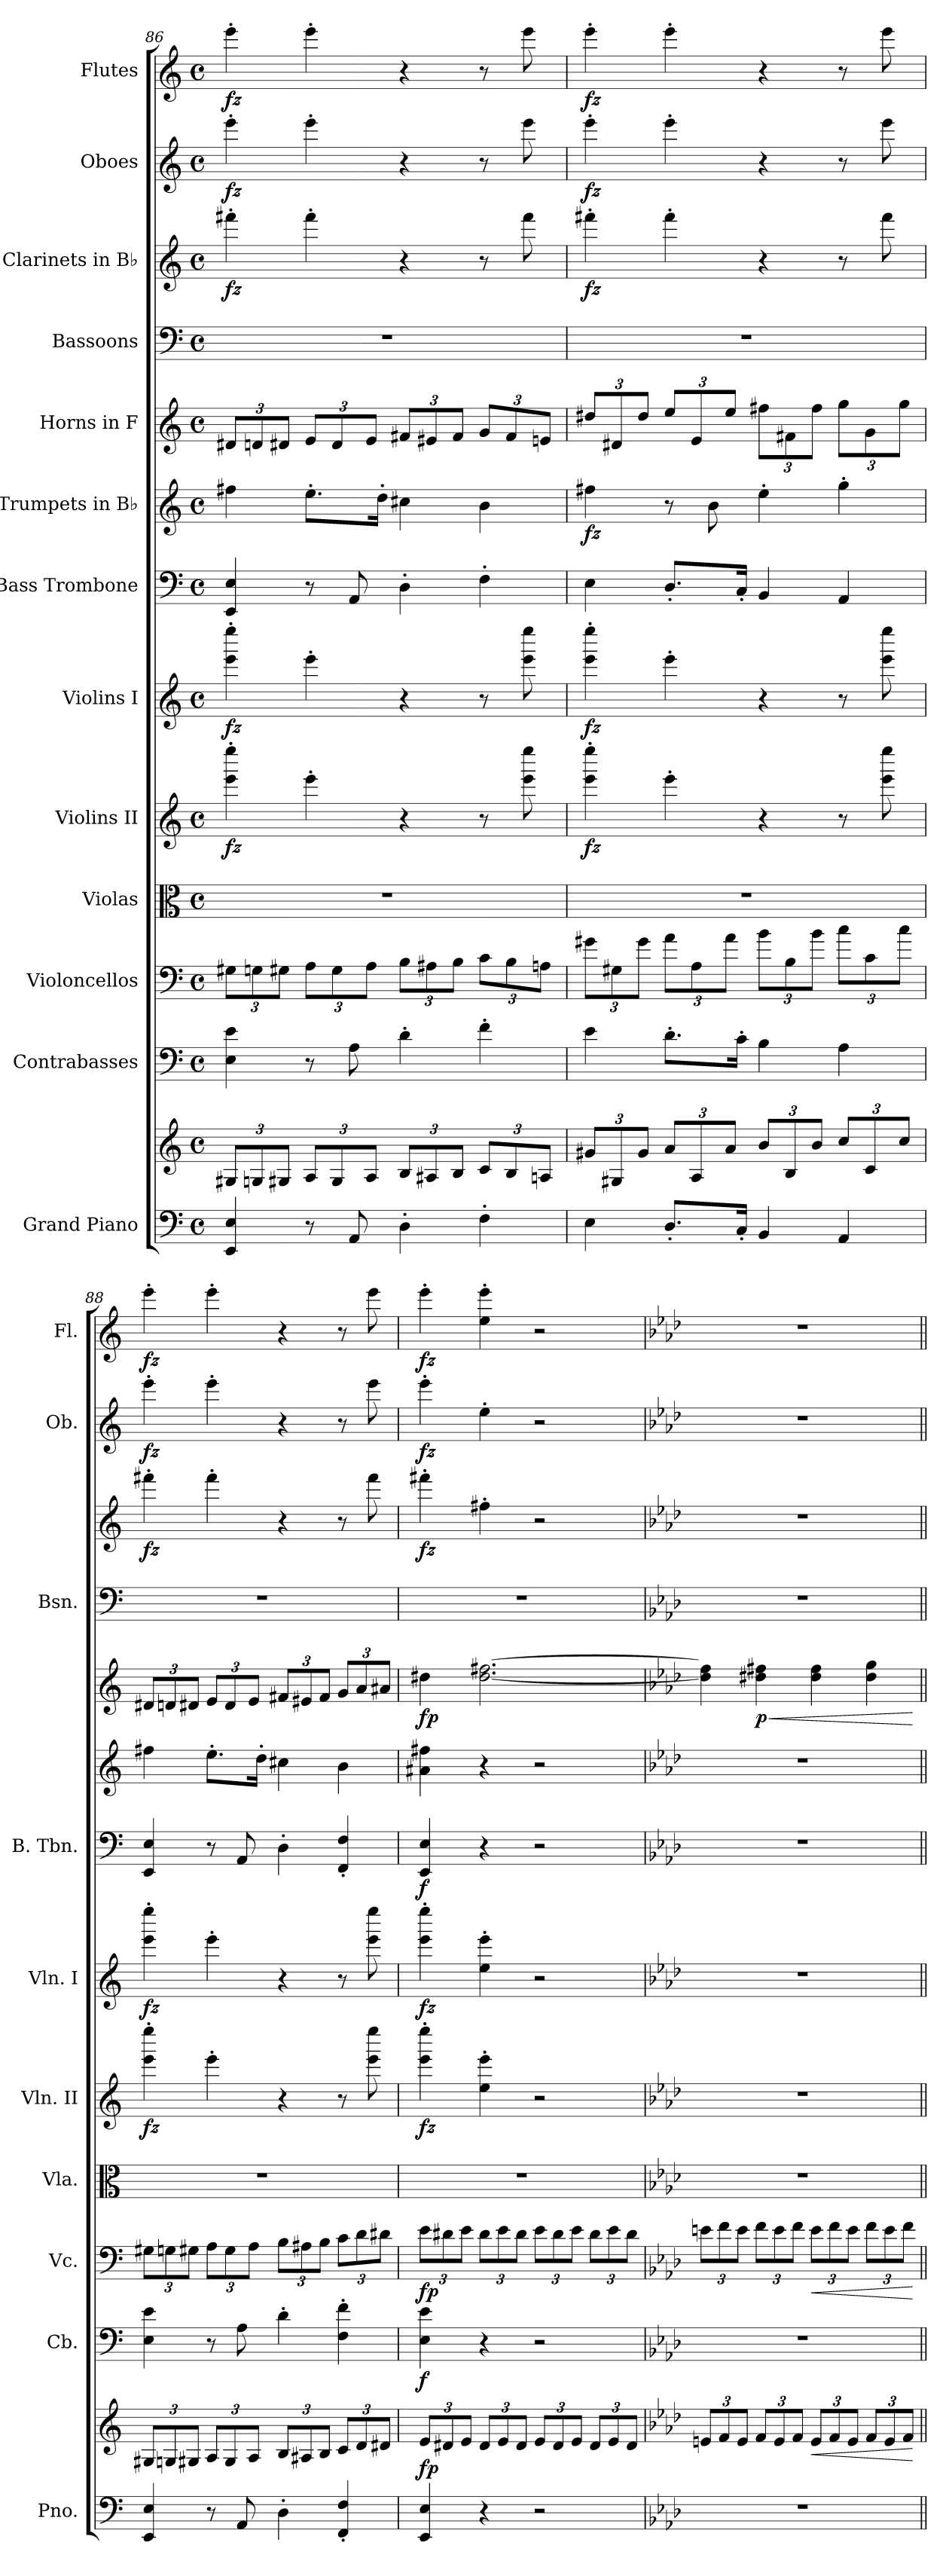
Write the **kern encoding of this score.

**kern	**kern	**dynam	**kern	**dynam	**kern	**dynam	**kern	**kern	**dynam	**kern	**dynam	**kern	**dynam	**kern	**dynam	**kern	**dynam	**kern	**kern	**dynam	**kern	**dynam	**kern	**dynam
*part13	*part13	*part13	*part12	*part12	*part11	*part11	*part10	*part9	*part9	*part8	*part8	*part7	*part7	*part6	*part6	*part5	*part5	*part4	*part3	*part3	*part2	*part2	*part1	*part1
*staff14	*staff13	*staff13/14	*staff12	*staff12	*staff11	*staff11	*staff10	*staff9	*staff9	*staff8	*staff8	*staff7	*staff7	*staff6	*staff6	*staff5	*staff5	*staff4	*staff3	*staff3	*staff2	*staff2	*staff1	*staff1
*I"Grand Piano	*	*	*I"Contrabasses	*	*I"Violoncellos	*	*I"Violas	*I"Violins II	*	*I"Violins I	*	*I"Bass Trombone	*	*I"Trumpets in B♭	*	*I"Horns in F	*	*I"Bassoons	*I"Clarinets in B♭	*	*I"Oboes	*	*I"Flutes	*
*I'Pno.	*	*	*I'Cb.	*	*I'Vc.	*	*I'Vla.	*I'Vln. II	*	*I'Vln. I	*	*I'B. Tbn.	*	*	*	*	*	*I'Bsn.	*	*	*I'Ob.	*	*I'Fl.	*
*clefF4	*clefG2	*	*clefF4	*	*clefF4	*	*clefC3	*clefG2	*	*clefG2	*	*clefF4	*	*clefG2	*	*clefG2	*	*clefF4	*clefG2	*	*clefG2	*	*clefG2	*
*	*	*	*ITrd7c12	*	*	*	*	*	*	*	*	*	*	*ITrd1c2	*	*ITrd4c7	*	*	*ITrd1c2	*	*	*	*	*
*k[]	*k[]	*	*k[]	*	*k[]	*	*k[]	*k[]	*	*k[]	*	*k[]	*	*k[b-e-]	*	*k[b-]	*	*k[]	*k[b-e-]	*	*k[]	*	*k[]	*
*M4/4	*M4/4	*	*M4/4	*	*M4/4	*	*M4/4	*M4/4	*	*M4/4	*	*M4/4	*	*M4/4	*	*M4/4	*	*M4/4	*M4/4	*	*M4/4	*	*M4/4	*
*met(c)	*met(c)	*	*met(c)	*	*met(c)	*	*met(c)	*met(c)	*	*met(c)	*	*met(c)	*	*met(c)	*	*met(c)	*	*met(c)	*met(c)	*	*met(c)	*	*met(c)	*
*	*Xbrackettup	*	*	*	*Xbrackettup	*	*	*	*	*	*	*	*	*	*	*Xbrackettup	*	*	*	*	*	*	*	*
=86	=86	=86	=86	=86	=86	=86	=86	=86	=86	=86	=86	=86	=86	=86	=86	=86	=86	=86	=86	=86	=86	=86	=86	=86
!	!	!	!	!	!	!	!	!	!LO:DY:b	!	!LO:DY:b	!	!	!	!	!	!	!	!	!LO:DY:b	!	!LO:DY:b	!	!LO:DY:b
4EE/ 4E/	12G#X/L	.	4EE\ 4E\	.	12G#X\L	.	1r	4eee\' 4eeee\'	fz	4eee\' 4eeee\'	fz	4EE/ 4E/	.	4een\	.	12G#X/L	.	1r	4eeen'\	fz	4eee'\	fz	4eee'\	fz
.	12Gn/	.	.	.	12Gn\	.	.	.	.	.	.	.	.	.	.	12Gn/	.	.	.	.	.	.	.	.
.	12G#X/J	.	.	.	12G#X\J	.	.	.	.	.	.	.	.	.	.	12G#X/J	.	.	.	.	.	.	.	.
8r	12A/L	.	8r	.	12A\L	.	.	4eee'\	.	4eee'\	.	8r	.	8.dd'\L	.	12A/L	.	.	4eee'\	.	4eee'\	.	4eee'\	.
.	12G#/	.	.	.	12G#\	.	.	.	.	.	.	.	.	.	.	12G#/	.	.	.	.	.	.	.	.
8AA/	.	.	8AA\	.	.	.	.	.	.	.	.	8AA/	.	.	.	.	.	.	.	.	.	.	.	.
.	12A/J	.	.	.	12A\J	.	.	.	.	.	.	.	.	.	.	12A/J	.	.	.	.	.	.	.	.
.	.	.	.	.	.	.	.	.	.	.	.	.	.	16cc'\Jk	.	.	.	.	.	.	.	.	.	.
4D'\	12B/L	.	4D'\	.	12B\L	.	.	4r	.	4r	.	4D'\	.	4bn\	.	12Bn/L	.	.	4r	.	4r	.	4r	.
.	12A#X/	.	.	.	12A#X\	.	.	.	.	.	.	.	.	.	.	12A#X/	.	.	.	.	.	.	.	.
.	12B/J	.	.	.	12B\J	.	.	.	.	.	.	.	.	.	.	12B/J	.	.	.	.	.	.	.	.
4F'\	12c/L	.	4F'\	.	12c\L	.	.	8r	.	8r	.	4F'\	.	4a\	.	12c/L	.	.	8r	.	8r	.	8r	.
.	12B/	.	.	.	12B\	.	.	.	.	.	.	.	.	.	.	12B/	.	.	.	.	.	.	.	.
.	.	.	.	.	.	.	.	8eee\ 8eeee\	.	8eee\ 8eeee\	.	.	.	.	.	.	.	.	8eee\	.	8eee\	.	8eee\	.
.	12An/J	.	.	.	12An\J	.	.	.	.	.	.	.	.	.	.	12An/J	.	.	.	.	.	.	.	.
=87	=87	=87	=87	=87	=87	=87	=87	=87	=87	=87	=87	=87	=87	=87	=87	=87	=87	=87	=87	=87	=87	=87	=87	=87
!	!	!	!	!	!	!	!	!	!LO:DY:b	!	!LO:DY:b	!	!	!	!LO:DY:b	!	!	!	!	!LO:DY:b	!	!LO:DY:b	!	!LO:DY:b
4E\	12g#X/L	.	4E\	.	12g#X\L	.	1r	4eee\' 4eeee\'	fz	4eee\' 4eeee\'	fz	4E\	.	4een\	fz	12g#X/L	.	1r	4eeen'\	fz	4eee'\	fz	4eee'\	fz
.	12G#X/	.	.	.	12G#X\	.	.	.	.	.	.	.	.	.	.	12G#X/	.	.	.	.	.	.	.	.
.	12g#/J	.	.	.	12g#\J	.	.	.	.	.	.	.	.	.	.	12g#/J	.	.	.	.	.	.	.	.
8.D'/L	12a/L	.	8.D'\L	.	12a\L	.	.	4eee'\	.	4eee'\	.	8.D'/L	.	8r	.	12a/L	.	.	4eee'\	.	4eee'\	.	4eee'\	.
.	12A/	.	.	.	12A\	.	.	.	.	.	.	.	.	.	.	12A/	.	.	.	.	.	.	.	.
.	.	.	.	.	.	.	.	.	.	.	.	.	.	8a\	.	.	.	.	.	.	.	.	.	.
.	12a/J	.	.	.	12a\J	.	.	.	.	.	.	.	.	.	.	12a/J	.	.	.	.	.	.	.	.
16C'/Jk	.	.	16C'\Jk	.	.	.	.	.	.	.	.	16C'/Jk	.	.	.	.	.	.	.	.	.	.	.	.
4BB/	12b/L	.	4BB\	.	12b\L	.	.	4r	.	4r	.	4BB/	.	4dd'\	.	12bn\L	.	.	4r	.	4r	.	4r	.
.	12B/	.	.	.	12B\	.	.	.	.	.	.	.	.	.	.	12Bn\	.	.	.	.	.	.	.	.
.	12b/J	.	.	.	12b\J	.	.	.	.	.	.	.	.	.	.	12b\J	.	.	.	.	.	.	.	.
4AA/	12cc/L	.	4AA\	.	12cc\L	.	.	8r	.	8r	.	4AA/	.	4ff'\	.	12cc\L	.	.	8r	.	8r	.	8r	.
.	12c/	.	.	.	12c\	.	.	.	.	.	.	.	.	.	.	12c\	.	.	.	.	.	.	.	.
.	.	.	.	.	.	.	.	8eee\ 8eeee\	.	8eee\ 8eeee\	.	.	.	.	.	.	.	.	8eee\	.	8eee\	.	8eee\	.
.	12cc/J	.	.	.	12cc\J	.	.	.	.	.	.	.	.	.	.	12cc\J	.	.	.	.	.	.	.	.
!!LO:PB:g=z
=88	=88	=88	=88	=88	=88	=88	=88	=88	=88	=88	=88	=88	=88	=88	=88	=88	=88	=88	=88	=88	=88	=88	=88	=88
!	!	!	!	!	!	!	!	!	!LO:DY:b	!	!LO:DY:b	!	!	!	!	!	!	!	!	!LO:DY:b	!	!LO:DY:b	!	!LO:DY:b
4EE/ 4E/	12G#X/L	.	4EE\ 4E\	.	12G#X\L	.	1r	4eee\' 4eeee\'	fz	4eee\' 4eeee\'	fz	4EE/ 4E/	.	4een\	.	12G#X/L	.	1r	4eeen'\	fz	4eee'\	fz	4eee'\	fz
.	12Gn/	.	.	.	12Gn\	.	.	.	.	.	.	.	.	.	.	12Gn/	.	.	.	.	.	.	.	.
.	12G#X/J	.	.	.	12G#X\J	.	.	.	.	.	.	.	.	.	.	12G#X/J	.	.	.	.	.	.	.	.
8r	12A/L	.	8r	.	12A\L	.	.	4eee'\	.	4eee'\	.	8r	.	8.dd'\L	.	12A/L	.	.	4eee'\	.	4eee'\	.	4eee'\	.
.	12G#/	.	.	.	12G#\	.	.	.	.	.	.	.	.	.	.	12G#/	.	.	.	.	.	.	.	.
8AA/	.	.	8AA\	.	.	.	.	.	.	.	.	8AA/	.	.	.	.	.	.	.	.	.	.	.	.
.	12A/J	.	.	.	12A\J	.	.	.	.	.	.	.	.	.	.	12A/J	.	.	.	.	.	.	.	.
.	.	.	.	.	.	.	.	.	.	.	.	.	.	16cc'\Jk	.	.	.	.	.	.	.	.	.	.
4D'\	12B/L	.	4D'\	.	12B\L	.	.	4r	.	4r	.	4D'\	.	4bn\	.	12Bn/L	.	.	4r	.	4r	.	4r	.
.	12A#X/	.	.	.	12A#X\	.	.	.	.	.	.	.	.	.	.	12A#X/	.	.	.	.	.	.	.	.
.	12B/J	.	.	.	12B\J	.	.	.	.	.	.	.	.	.	.	12B/J	.	.	.	.	.	.	.	.
4FF/' 4F/'	12c/L	.	4FF\' 4F\'	.	12c\L	.	.	8r	.	8r	.	4FF/' 4F/'	.	4a\	.	12c/L	.	.	8r	.	8r	.	8r	.
.	12d/	.	.	.	12d\	.	.	.	.	.	.	.	.	.	.	12d/	.	.	.	.	.	.	.	.
.	.	.	.	.	.	.	.	8eee\ 8eeee\	.	8eee\ 8eeee\	.	.	.	.	.	.	.	.	8eee\	.	8eee\	.	8eee\	.
.	12d#X/J	.	.	.	12d#X\J	.	.	.	.	.	.	.	.	.	.	12d#X/J	.	.	.	.	.	.	.	.
=89	=89	=89	=89	=89	=89	=89	=89	=89	=89	=89	=89	=89	=89	=89	=89	=89	=89	=89	=89	=89	=89	=89	=89	=89
!	!	!LO:DY:b	!	!LO:DY:b	!	!LO:DY:b	!	!	!LO:DY:b	!	!LO:DY:b	!	!LO:DY:b	!	!	!	!LO:DY:b	!	!	!LO:DY:b	!	!LO:DY:b	!	!LO:DY:b
4EE/ 4E/	12e/L	fp	4EE\ 4E\	f	12e\L	fp	1r	4eee\' 4eeee\'	fz	4eee\' 4eeee\'	fz	4EE/ 4E/	f	4g#X\ 4een\	.	4g#X\	fp	1r	4eeen'\	fz	4eee'\	fz	4eee'\	fz
.	12d#X/	.	.	.	12d#X\	.	.	.	.	.	.	.	.	.	.	.	.	.	.	.	.	.	.	.
.	12e/J	.	.	.	12e\J	.	.	.	.	.	.	.	.	.	.	.	.	.	.	.	.	.	.	.
4r	12d#/L	.	4r	.	12d#\L	.	.	4ee\' 4eee\'	.	4ee\' 4eee\'	.	4r	.	4r	.	[2.g#\ [2.bn\	.	.	4een'\	.	4ee'\	.	4ee\' 4eee\'	.
.	12e/	.	.	.	12e\	.	.	.	.	.	.	.	.	.	.	.	.	.	.	.	.	.	.	.
.	12d#/J	.	.	.	12d#\J	.	.	.	.	.	.	.	.	.	.	.	.	.	.	.	.	.	.	.
2r	12e/L	.	2r	.	12e\L	.	.	2r	.	2r	.	2r	.	2r	.	.	.	.	2r	.	2r	.	2r	.
.	12d#/	.	.	.	12d#\	.	.	.	.	.	.	.	.	.	.	.	.	.	.	.	.	.	.	.
.	12e/J	.	.	.	12e\J	.	.	.	.	.	.	.	.	.	.	.	.	.	.	.	.	.	.	.
.	12d#/L	.	.	.	12d#\L	.	.	.	.	.	.	.	.	.	.	.	.	.	.	.	.	.	.	.
.	12e/	.	.	.	12e\	.	.	.	.	.	.	.	.	.	.	.	.	.	.	.	.	.	.	.
.	12d#/J	.	.	.	12d#\J	.	.	.	.	.	.	.	.	.	.	.	.	.	.	.	.	.	.	.
=90	=90	=90	=90	=90	=90	=90	=90	=90	=90	=90	=90	=90	=90	=90	=90	=90	=90	=90	=90	=90	=90	=90	=90	=90
*k[b-e-a-d-]	*k[b-e-a-d-]	*	*k[b-e-a-d-]	*	*k[b-e-a-d-]	*	*k[b-e-a-d-]	*k[b-e-a-d-]	*	*k[b-e-a-d-]	*	*k[b-e-a-d-]	*	*k[b-e-a-d-g-c-]	*	*k[b-e-a-d-g-]	*	*k[b-e-a-d-]	*k[b-e-a-d-g-c-]	*	*k[b-e-a-d-]	*	*k[b-e-a-d-]	*
1r	12en/L	.	1r	.	12en\L	.	1r	1r	.	1r	.	1r	.	1r	.	4g#\] 4b\]	.	1r	1r	.	1r	.	1r	.
.	12f/	.	.	.	12f\	.	.	.	.	.	.	.	.	.	.	.	.	.	.	.	.	.	.	.
.	12e/J	.	.	.	12e\J	.	.	.	.	.	.	.	.	.	.	.	.	.	.	.	.	.	.	.
!	!	!	!	!	!	!	!	!	!	!	!	!	!	!	!	!	!LO:HP:b	!	!	!	!	!	!	!
!	!	!	!	!	!	!	!	!	!	!	!	!	!	!	!	!	!LO:DY:n=1:b	!	!	!	!	!	!	!
.	12f/L	.	.	.	12f\L	.	.	.	.	.	.	.	.	.	.	4g#X\ 4bn\	< p	.	.	.	.	.	.	.
.	12e/	.	.	.	12e\	.	.	.	.	.	.	.	.	.	.	.	.	.	.	.	.	.	.	.
.	12f/J	.	.	.	12f\J	.	.	.	.	.	.	.	.	.	.	.	.	.	.	.	.	.	.	.
!	!	!LO:HP:b	!	!	!	!LO:HP:b	!	!	!	!	!	!	!	!	!	!	!	!	!	!	!	!	!	!
.	12e/L	<	.	.	12e\L	<	.	.	.	.	.	.	.	.	.	4g#\ 4b\	.	.	.	.	.	.	.	.
.	12f/	.	.	.	12f\	.	.	.	.	.	.	.	.	.	.	.	.	.	.	.	.	.	.	.
.	12e/J	.	.	.	12e\J	.	.	.	.	.	.	.	.	.	.	.	.	.	.	.	.	.	.	.
.	12f/L	.	.	.	12f\L	.	.	.	.	.	.	.	.	.	.	4g#\ 4cc\	.	.	.	.	.	.	.	.
.	12e/	.	.	.	12e\	.	.	.	.	.	.	.	.	.	.	.	.	.	.	.	.	.	.	.
.	12f/J	.	.	.	12f\J	.	.	.	.	.	.	.	.	.	.	.	.	.	.	.	.	.	.	.
.	.	[	.	.	.	[	.	.	.	.	.	.	.	.	.	.	[	.	.	.	.	.	.	.
=||	=||	=||	=||	=||	=||	=||	=||	=||	=||	=||	=||	=||	=||	=||	=||	=||	=||	=||	=||	=||	=||	=||	=||	=||
*-	*-	*-	*-	*-	*-	*-	*-	*-	*-	*-	*-	*-	*-	*-	*-	*-	*-	*-	*-	*-	*-	*-	*-	*-
